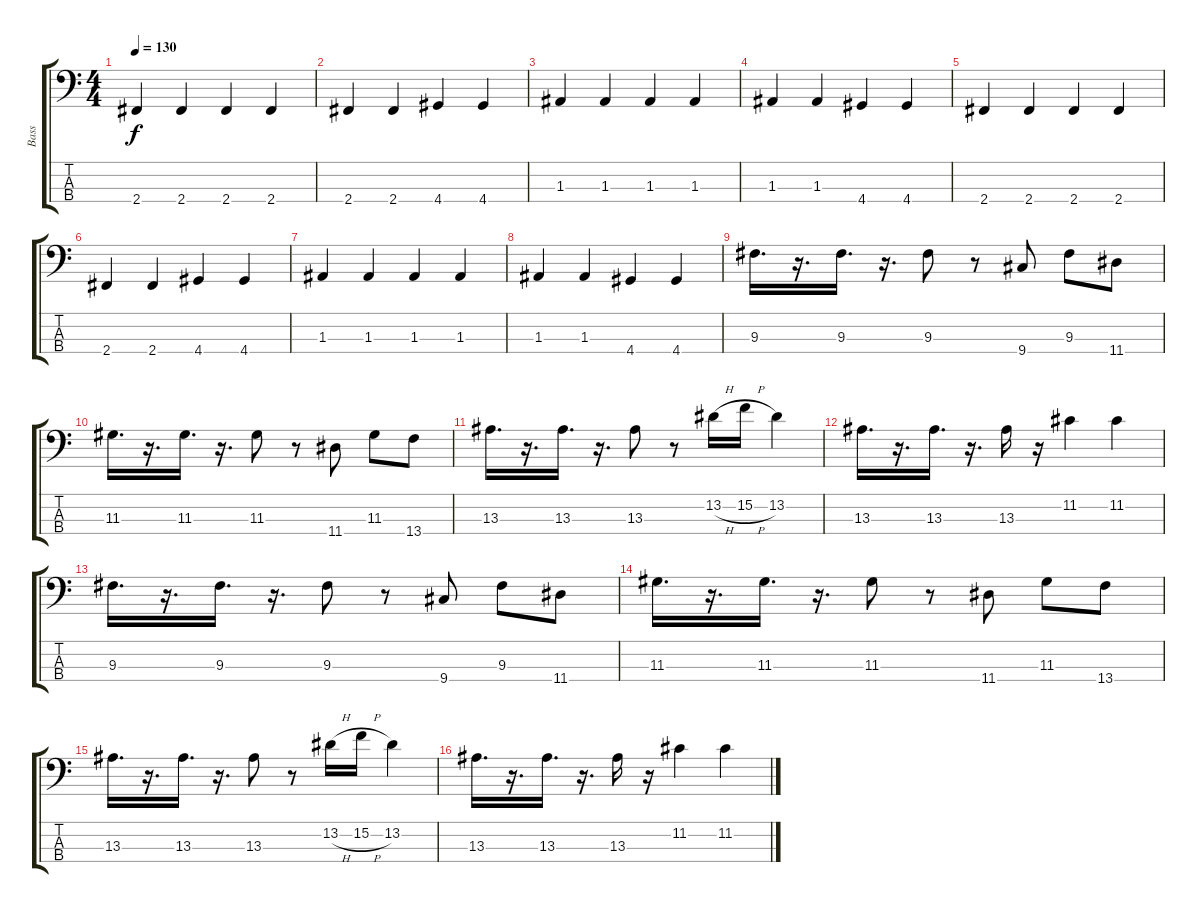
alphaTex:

\track ("Bass" "Bass") {instrument electricbassfinger}
\staff {score tabs}
\tuning (G2 D2 A1 E1) {hide}
\ts (4 4)
\tempo 130
\clef f4
\ks c
2.4.4{dy f} 2.4.4 2.4.4 2.4.4 |
2.4.4 2.4.4 4.4.4 4.4.4 |
1.3.4 1.3.4 1.3.4 1.3.4 |
1.3.4 1.3.4 4.4.4 4.4.4 |
2.4.4 2.4.4 2.4.4 2.4.4 |
2.4.4 2.4.4 4.4.4 4.4.4 |
1.3.4 1.3.4 1.3.4 1.3.4 |
1.3.4 1.3.4 4.4.4 4.4.4 |
9.3.16{d} r.16{d} 9.3.16{d} r.16{d} 9.3.8 r.8 9.4.8 9.3.8 11.4.8 |
11.3.16{d} r.16{d} 11.3.16{d} r.16{d} 11.3.8 r.8 11.4.8 11.3.8 13.4.8 |
13.3.16{d} r.16{d} 13.3.16{d} r.16{d} 13.3.8 r.8 13.2{h}.16 15.2{h}.16 13.2.4 |
13.3.16{d} r.16{d} 13.3.16{d} r.16{d} 13.3.16 r.16 11.2.4 11.2.4 |
9.3.16{d} r.16{d} 9.3.16{d} r.16{d} 9.3.8 r.8 9.4.8 9.3.8 11.4.8 |
11.3.16{d} r.16{d} 11.3.16{d} r.16{d} 11.3.8 r.8 11.4.8 11.3.8 13.4.8 |
13.3.16{d} r.16{d} 13.3.16{d} r.16{d} 13.3.8 r.8 13.2{h}.16 15.2{h}.16 13.2.4 |
13.3.16{d} r.16{d} 13.3.16{d} r.16{d} 13.3.16 r.16 11.2.4 11.2.4
